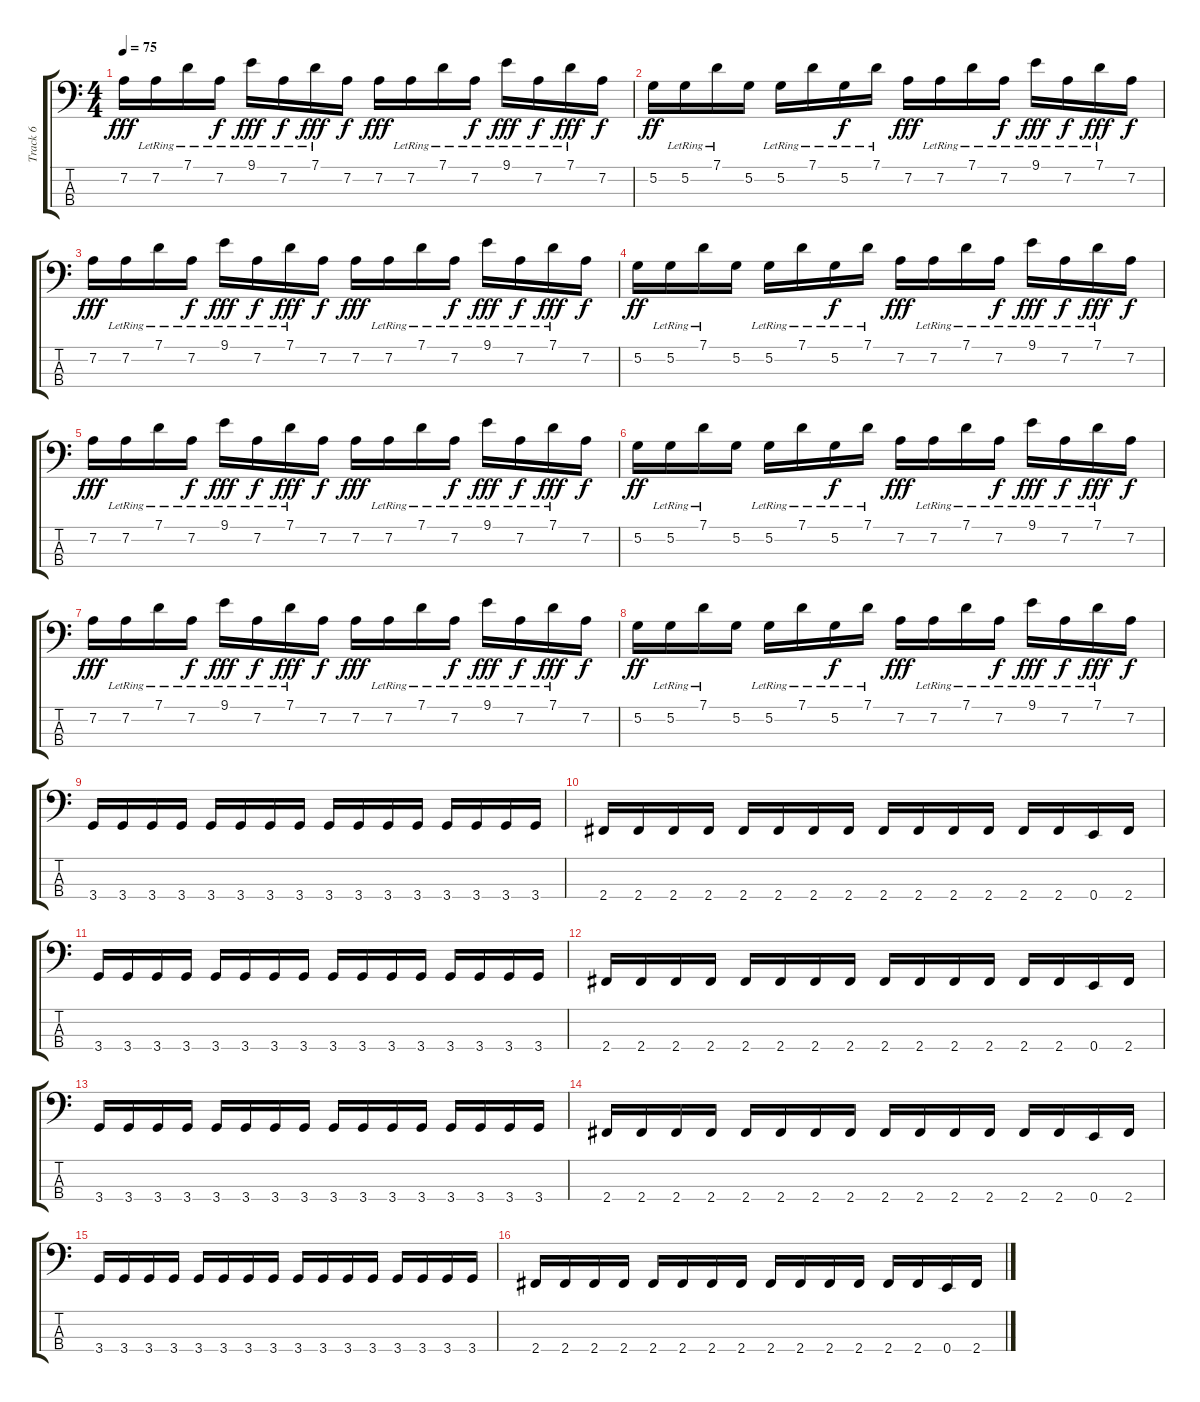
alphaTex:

\track ("Track 6" "Track 6") {instrument electricbassfinger}
\staff {score tabs}
\tuning (G2 D2 A1 E1) {hide}
\ts (4 4)
\tempo 75
\clef f4
\ks c
7.2.16{dy fff} 7.2{lr}.16 7.1{lr}.16 7.2{lr}.16{dy f} 9.1{lr}.16{dy fff} 7.2{lr}.16{dy f} 7.1{lr}.16{dy fff} 7.2.16{dy f} 7.2.16{dy fff} 7.2{lr}.16 7.1{lr}.16 7.2{lr}.16{dy f} 9.1{lr}.16{dy fff} 7.2{lr}.16{dy f} 7.1{lr}.16{dy fff} 7.2.16{dy f} |
5.2.16{dy ff} 5.2{lr}.16 7.1{lr}.16 5.2.16 5.2{lr}.16 7.1{lr}.16 5.2{lr}.16{dy f} 7.1{lr}.16 7.2.16{dy fff} 7.2{lr}.16 7.1{lr}.16 7.2{lr}.16{dy f} 9.1{lr}.16{dy fff} 7.2{lr}.16{dy f} 7.1{lr}.16{dy fff} 7.2.16{dy f} |
7.2.16{dy fff} 7.2{lr}.16 7.1{lr}.16 7.2{lr}.16{dy f} 9.1{lr}.16{dy fff} 7.2{lr}.16{dy f} 7.1{lr}.16{dy fff} 7.2.16{dy f} 7.2.16{dy fff} 7.2{lr}.16 7.1{lr}.16 7.2{lr}.16{dy f} 9.1{lr}.16{dy fff} 7.2{lr}.16{dy f} 7.1{lr}.16{dy fff} 7.2.16{dy f} |
5.2.16{dy ff} 5.2{lr}.16 7.1{lr}.16 5.2.16 5.2{lr}.16 7.1{lr}.16 5.2{lr}.16{dy f} 7.1{lr}.16 7.2.16{dy fff} 7.2{lr}.16 7.1{lr}.16 7.2{lr}.16{dy f} 9.1{lr}.16{dy fff} 7.2{lr}.16{dy f} 7.1{lr}.16{dy fff} 7.2.16{dy f} |
7.2.16{dy fff} 7.2{lr}.16 7.1{lr}.16 7.2{lr}.16{dy f} 9.1{lr}.16{dy fff} 7.2{lr}.16{dy f} 7.1{lr}.16{dy fff} 7.2.16{dy f} 7.2.16{dy fff} 7.2{lr}.16 7.1{lr}.16 7.2{lr}.16{dy f} 9.1{lr}.16{dy fff} 7.2{lr}.16{dy f} 7.1{lr}.16{dy fff} 7.2.16{dy f} |
5.2.16{dy ff} 5.2{lr}.16 7.1{lr}.16 5.2.16 5.2{lr}.16 7.1{lr}.16 5.2{lr}.16{dy f} 7.1{lr}.16 7.2.16{dy fff} 7.2{lr}.16 7.1{lr}.16 7.2{lr}.16{dy f} 9.1{lr}.16{dy fff} 7.2{lr}.16{dy f} 7.1{lr}.16{dy fff} 7.2.16{dy f} |
7.2.16{dy fff} 7.2{lr}.16 7.1{lr}.16 7.2{lr}.16{dy f} 9.1{lr}.16{dy fff} 7.2{lr}.16{dy f} 7.1{lr}.16{dy fff} 7.2.16{dy f} 7.2.16{dy fff} 7.2{lr}.16 7.1{lr}.16 7.2{lr}.16{dy f} 9.1{lr}.16{dy fff} 7.2{lr}.16{dy f} 7.1{lr}.16{dy fff} 7.2.16{dy f} |
5.2.16{dy ff} 5.2{lr}.16 7.1{lr}.16 5.2.16 5.2{lr}.16 7.1{lr}.16 5.2{lr}.16{dy f} 7.1{lr}.16 7.2.16{dy fff} 7.2{lr}.16 7.1{lr}.16 7.2{lr}.16{dy f} 9.1{lr}.16{dy fff} 7.2{lr}.16{dy f} 7.1{lr}.16{dy fff} 7.2.16{dy f} |
3.4.16 3.4.16 3.4.16 3.4.16 3.4.16 3.4.16 3.4.16 3.4.16 3.4.16 3.4.16 3.4.16 3.4.16 3.4.16 3.4.16 3.4.16 3.4.16 |
2.4.16 2.4.16 2.4.16 2.4.16 2.4.16 2.4.16 2.4.16 2.4.16 2.4.16 2.4.16 2.4.16 2.4.16 2.4.16 2.4.16 0.4.16 2.4.16 |
3.4.16 3.4.16 3.4.16 3.4.16 3.4.16 3.4.16 3.4.16 3.4.16 3.4.16 3.4.16 3.4.16 3.4.16 3.4.16 3.4.16 3.4.16 3.4.16 |
2.4.16 2.4.16 2.4.16 2.4.16 2.4.16 2.4.16 2.4.16 2.4.16 2.4.16 2.4.16 2.4.16 2.4.16 2.4.16 2.4.16 0.4.16 2.4.16 |
3.4.16 3.4.16 3.4.16 3.4.16 3.4.16 3.4.16 3.4.16 3.4.16 3.4.16 3.4.16 3.4.16 3.4.16 3.4.16 3.4.16 3.4.16 3.4.16 |
2.4.16 2.4.16 2.4.16 2.4.16 2.4.16 2.4.16 2.4.16 2.4.16 2.4.16 2.4.16 2.4.16 2.4.16 2.4.16 2.4.16 0.4.16 2.4.16 |
3.4.16 3.4.16 3.4.16 3.4.16 3.4.16 3.4.16 3.4.16 3.4.16 3.4.16 3.4.16 3.4.16 3.4.16 3.4.16 3.4.16 3.4.16 3.4.16 |
2.4.16 2.4.16 2.4.16 2.4.16 2.4.16 2.4.16 2.4.16 2.4.16 2.4.16 2.4.16 2.4.16 2.4.16 2.4.16 2.4.16 0.4.16 2.4.16
